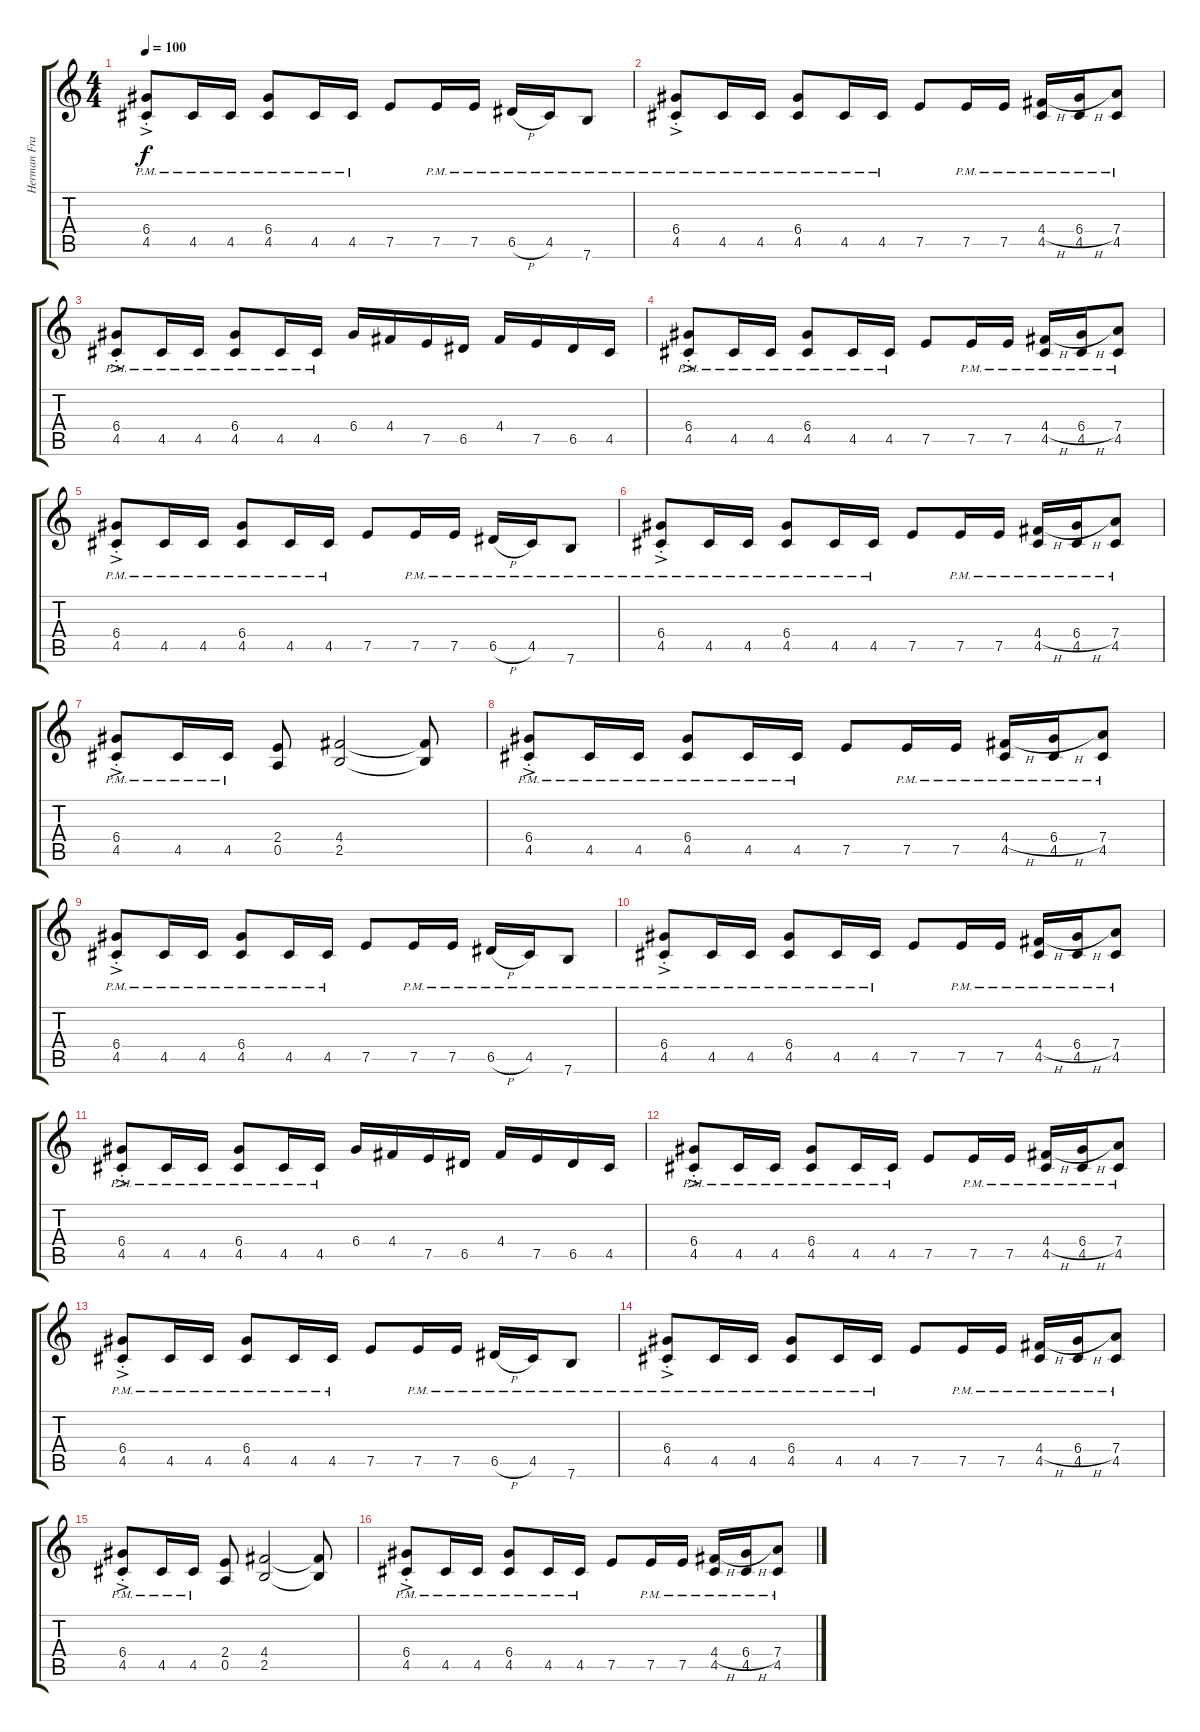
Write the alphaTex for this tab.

\track ("Herman Frank" "Herman Fra") {instrument distortionguitar}
\staff {score tabs}
\tuning (E4 B3 G3 D3 A2 E2) {hide}
\ts (4 4)
\tempo 100
\clef g2
\ks c
(6.4{ac pm st} 4.5{pm}).8{dy f} 4.5{pm}.16 4.5{pm}.16 (6.4{pm} 4.5{pm}).8 4.5{pm}.16 4.5{pm}.16 7.5.8 7.5{pm}.16 7.5{pm}.16 6.5{h pm}.16 4.5{pm}.16 7.6{pm}.8 |
(6.4{ac pm st} 4.5{pm}).8 4.5{pm}.16 4.5{pm}.16 (6.4{pm} 4.5{pm}).8 4.5{pm}.16 4.5{pm}.16 7.5.8 7.5{pm}.16 7.5{pm}.16 (4.4{h pm} 4.5{pm}).16 (6.4{h pm} 4.5{pm}).16 (7.4{pm} 4.5{pm}).8 |
(6.4{ac pm st} 4.5{pm}).8 4.5{pm}.16 4.5{pm}.16 (6.4{pm} 4.5{pm}).8 4.5{pm}.16 4.5{pm}.16 6.4.16 4.4.16 7.5.16 6.5.16 4.4.16 7.5.16 6.5.16 4.5.16 |
(6.4{ac pm st} 4.5{pm}).8 4.5{pm}.16 4.5{pm}.16 (6.4{pm} 4.5{pm}).8 4.5{pm}.16 4.5{pm}.16 7.5.8 7.5{pm}.16 7.5{pm}.16 (4.4{h pm} 4.5{pm}).16 (6.4{h pm} 4.5{pm}).16 (7.4{pm} 4.5{pm}).8 |
(6.4{ac pm st} 4.5{pm}).8 4.5{pm}.16 4.5{pm}.16 (6.4{pm} 4.5{pm}).8 4.5{pm}.16 4.5{pm}.16 7.5.8 7.5{pm}.16 7.5{pm}.16 6.5{h pm}.16 4.5{pm}.16 7.6{pm}.8 |
(6.4{ac pm st} 4.5{pm}).8 4.5{pm}.16 4.5{pm}.16 (6.4{pm} 4.5{pm}).8 4.5{pm}.16 4.5{pm}.16 7.5.8 7.5{pm}.16 7.5{pm}.16 (4.4{h pm} 4.5{pm}).16 (6.4{h pm} 4.5{pm}).16 (7.4{pm} 4.5{pm}).8 |
(6.4{ac pm st} 4.5{pm}).8 4.5{pm}.16 4.5{pm}.16 (2.4 0.5).8 (4.4 2.5).2 (4.4{t} 2.5{t}).8 |
(6.4{ac pm st} 4.5{pm}).8 4.5{pm}.16 4.5{pm}.16 (6.4{pm} 4.5{pm}).8 4.5{pm}.16 4.5{pm}.16 7.5.8 7.5{pm}.16 7.5{pm}.16 (4.4{h pm} 4.5{pm}).16 (6.4{h pm} 4.5{pm}).16 (7.4{pm} 4.5{pm}).8 |
(6.4{ac pm st} 4.5{pm}).8 4.5{pm}.16 4.5{pm}.16 (6.4{pm} 4.5{pm}).8 4.5{pm}.16 4.5{pm}.16 7.5.8 7.5{pm}.16 7.5{pm}.16 6.5{h pm}.16 4.5{pm}.16 7.6{pm}.8 |
(6.4{ac pm st} 4.5{pm}).8 4.5{pm}.16 4.5{pm}.16 (6.4{pm} 4.5{pm}).8 4.5{pm}.16 4.5{pm}.16 7.5.8 7.5{pm}.16 7.5{pm}.16 (4.4{h pm} 4.5{pm}).16 (6.4{h pm} 4.5{pm}).16 (7.4{pm} 4.5{pm}).8 |
(6.4{ac pm st} 4.5{pm}).8 4.5{pm}.16 4.5{pm}.16 (6.4{pm} 4.5{pm}).8 4.5{pm}.16 4.5{pm}.16 6.4.16 4.4.16 7.5.16 6.5.16 4.4.16 7.5.16 6.5.16 4.5.16 |
(6.4{ac pm st} 4.5{pm}).8 4.5{pm}.16 4.5{pm}.16 (6.4{pm} 4.5{pm}).8 4.5{pm}.16 4.5{pm}.16 7.5.8 7.5{pm}.16 7.5{pm}.16 (4.4{h pm} 4.5{pm}).16 (6.4{h pm} 4.5{pm}).16 (7.4{pm} 4.5{pm}).8 |
(6.4{ac pm st} 4.5{pm}).8 4.5{pm}.16 4.5{pm}.16 (6.4{pm} 4.5{pm}).8 4.5{pm}.16 4.5{pm}.16 7.5.8 7.5{pm}.16 7.5{pm}.16 6.5{h pm}.16 4.5{pm}.16 7.6{pm}.8 |
(6.4{ac pm st} 4.5{pm}).8 4.5{pm}.16 4.5{pm}.16 (6.4{pm} 4.5{pm}).8 4.5{pm}.16 4.5{pm}.16 7.5.8 7.5{pm}.16 7.5{pm}.16 (4.4{h pm} 4.5{pm}).16 (6.4{h pm} 4.5{pm}).16 (7.4{pm} 4.5{pm}).8 |
(6.4{ac pm st} 4.5{pm}).8 4.5{pm}.16 4.5{pm}.16 (2.4 0.5).8 (4.4 2.5).2 (4.4{t} 2.5{t}).8 |
(6.4{ac pm st} 4.5{pm}).8 4.5{pm}.16 4.5{pm}.16 (6.4{pm} 4.5{pm}).8 4.5{pm}.16 4.5{pm}.16 7.5.8 7.5{pm}.16 7.5{pm}.16 (4.4{h pm} 4.5{pm}).16 (6.4{h pm} 4.5{pm}).16 (7.4{pm} 4.5{pm}).8
